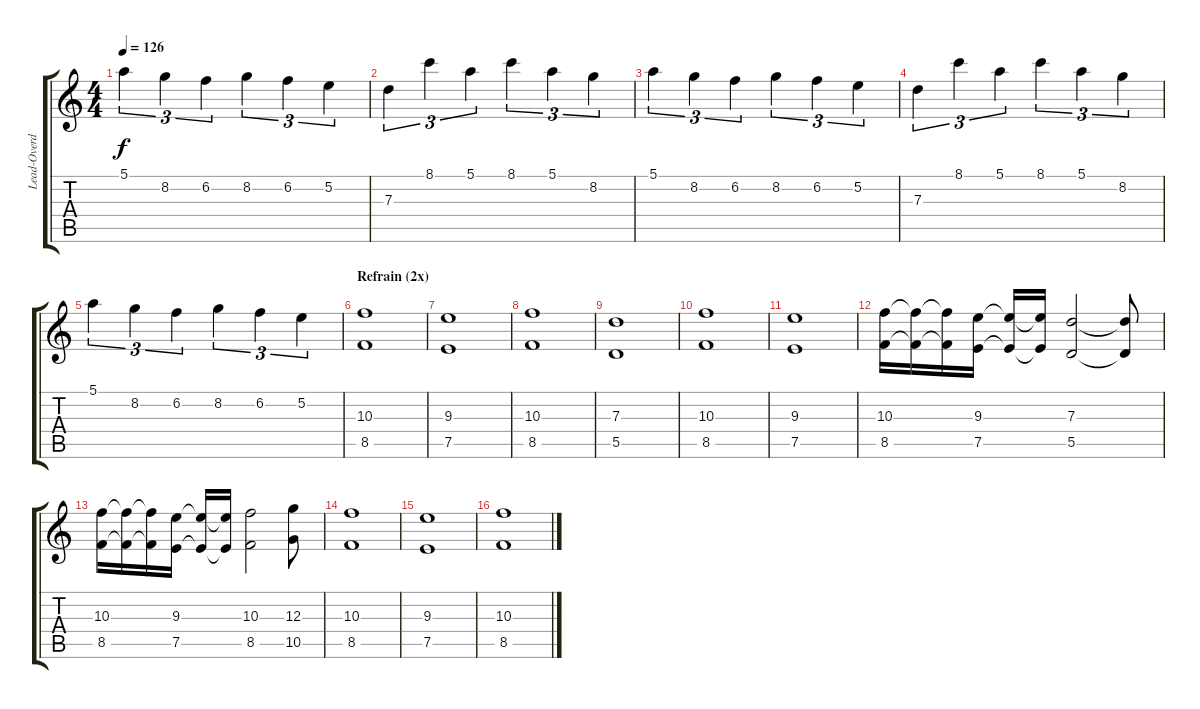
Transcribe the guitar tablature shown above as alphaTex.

\track ("Lead-Overdubs (Melodie)" "Lead-Overd") {instrument distortionguitar}
\staff {score tabs}
\tuning (E4 B3 G3 D3 A2 E2) {hide}
\ts (4 4)
\tempo 126
\clef g2
\ks c
5.1.4{tu (3 2) dy f} 8.2.4{tu (3 2)} 6.2.4{tu (3 2)} 8.2.4{tu (3 2)} 6.2.4{tu (3 2)} 5.2.4{tu (3 2)} |
7.3.4{tu (3 2)} 8.1.4{tu (3 2)} 5.1.4{tu (3 2)} 8.1.4{tu (3 2)} 5.1.4{tu (3 2)} 8.2.4{tu (3 2)} |
5.1.4{tu (3 2)} 8.2.4{tu (3 2)} 6.2.4{tu (3 2)} 8.2.4{tu (3 2)} 6.2.4{tu (3 2)} 5.2.4{tu (3 2)} |
7.3.4{tu (3 2)} 8.1.4{tu (3 2)} 5.1.4{tu (3 2)} 8.1.4{tu (3 2)} 5.1.4{tu (3 2)} 8.2.4{tu (3 2)} |
5.1.4{tu (3 2)} 8.2.4{tu (3 2)} 6.2.4{tu (3 2)} 8.2.4{tu (3 2)} 6.2.4{tu (3 2)} 5.2.4{tu (3 2)} |
\section ("" "Refrain (2x)")
(10.3 8.5).1 |
(9.3 7.5).1 |
(10.3 8.5).1 |
(7.3 5.5).1 |
(10.3 8.5).1 |
(9.3 7.5).1 |
(10.3 8.5).16 (10.3{t} 8.5{t}).16 (10.3{t} 8.5{t}).16 (9.3 7.5).16 (9.3{t} 7.5{t}).16 (9.3{t} 7.5{t}).16 (7.3 5.5).2 (7.3{t} 5.5{t}).8 |
(10.3 8.5).16 (10.3{t} 8.5{t}).16 (10.3{t} 8.5{t}).16 (9.3 7.5).16 (9.3{t} 7.5{t}).16 (9.3{t} 7.5{t}).16 (10.3 8.5).2 (12.3 10.5).8 |
(10.3 8.5).1 |
(9.3 7.5).1 |
(10.3 8.5).1
